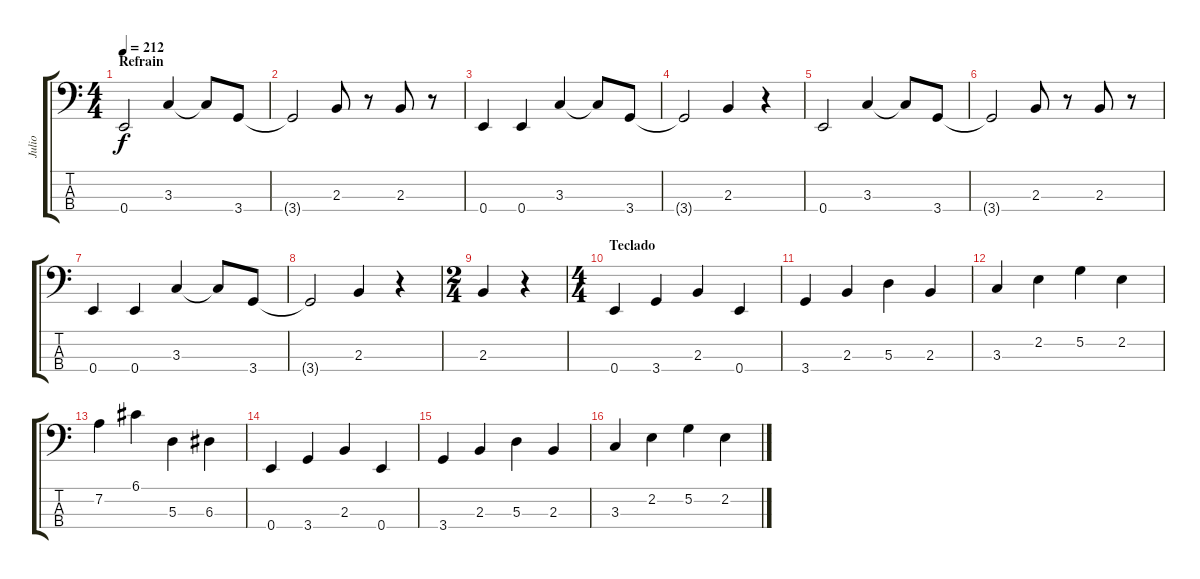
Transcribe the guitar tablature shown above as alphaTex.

\track ("Julio" "Julio") {instrument electricbassfinger}
\staff {score tabs}
\tuning (G2 D2 A1 E1) {hide}
\ts (4 4)
\section ("" "Refrain")
\tempo 212
\clef f4
\ks c
0.4.2{dy f} 3.3.4 3.3{t}.8 3.4.8 |
3.4{t}.2 2.3.8 r.8 2.3.8 r.8 |
0.4.4 0.4.4 3.3.4 3.3{t}.8 3.4.8 |
3.4{t}.2 2.3.4 r.4 |
0.4.2 3.3.4 3.3{t}.8 3.4.8 |
3.4{t}.2 2.3.8 r.8 2.3.8 r.8 |
0.4.4 0.4.4 3.3.4 3.3{t}.8 3.4.8 |
3.4{t}.2 2.3.4 r.4 |
\ts (2 4)
2.3.4 r.4 |
\ts (4 4)
\section ("" "Teclado")
0.4.4 3.4.4 2.3.4 0.4.4 |
3.4.4 2.3.4 5.3.4 2.3.4 |
3.3.4 2.2.4 5.2.4 2.2.4 |
7.2.4 6.1.4 5.3.4 6.3.4 |
0.4.4 3.4.4 2.3.4 0.4.4 |
3.4.4 2.3.4 5.3.4 2.3.4 |
3.3.4 2.2.4 5.2.4 2.2.4
